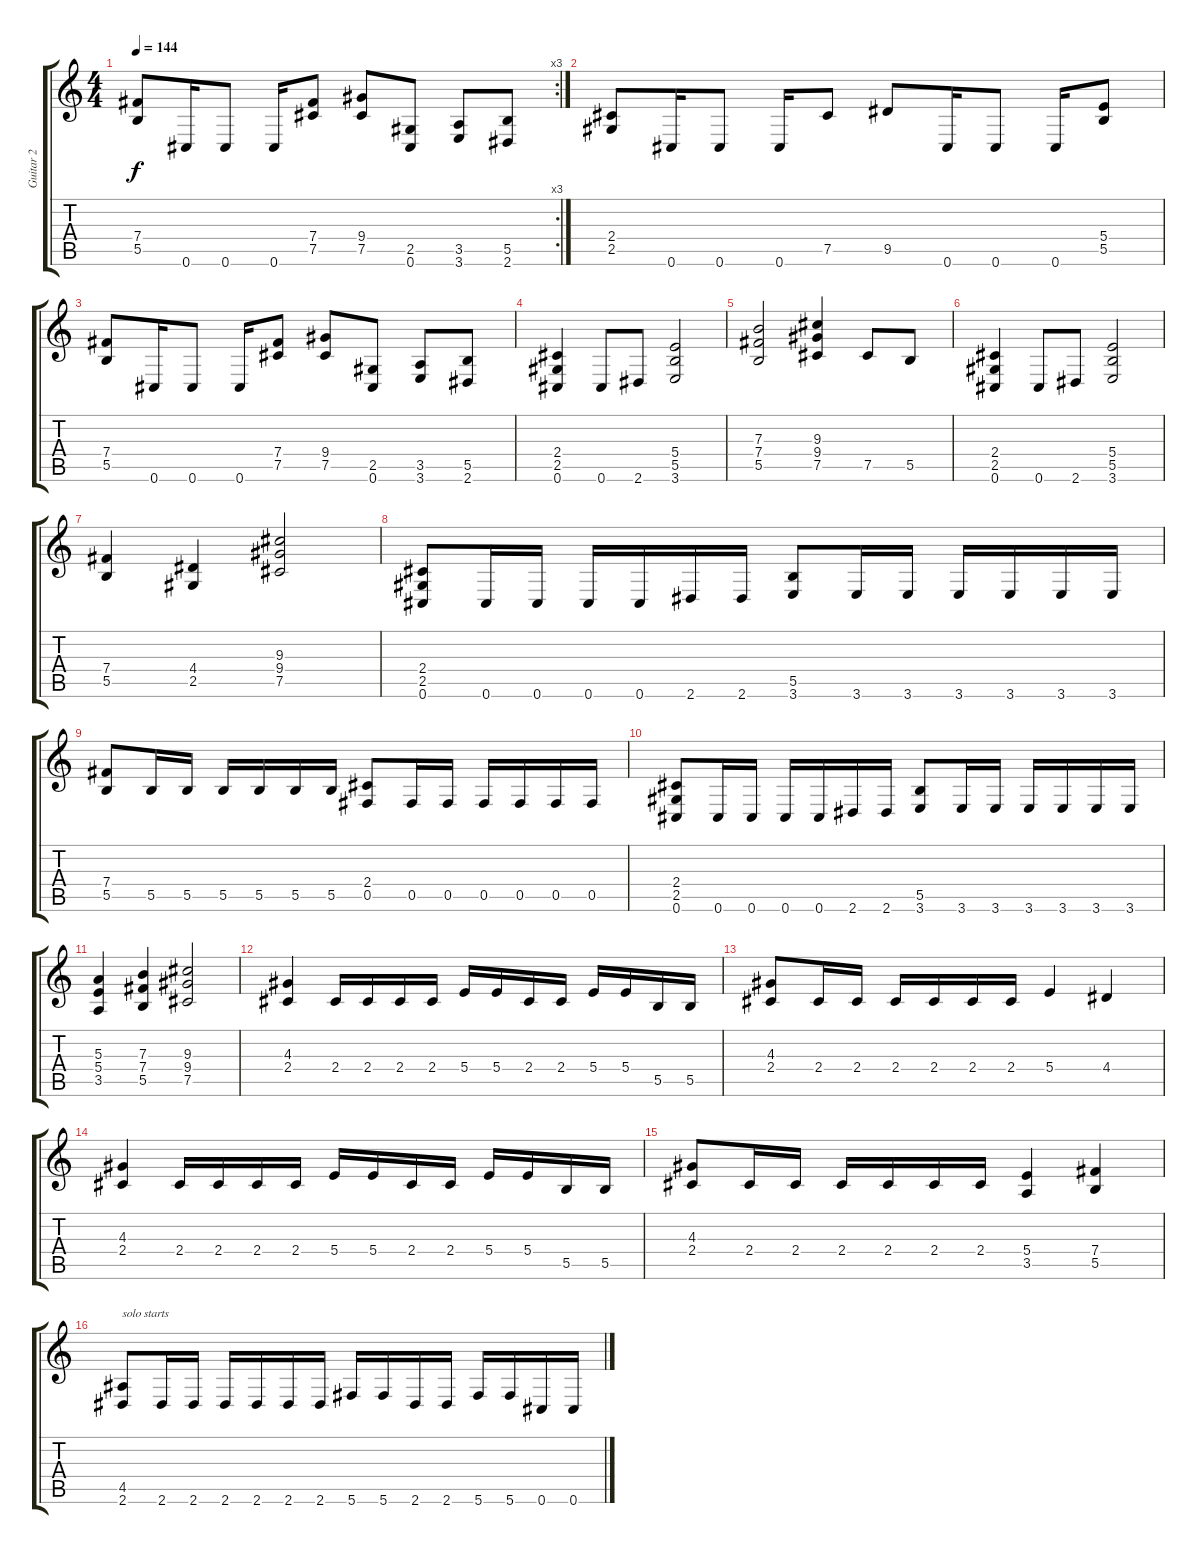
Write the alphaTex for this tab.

\track ("Guitar 2" "Guitar 2") {instrument overdrivenguitar}
\staff {score tabs}
\tuning (Db4 Ab3 E3 B2 Gb2 Db2) {hide}
\rc 3
\ts (4 4)
\tempo 144
\clef g2
\ks c
(7.4 5.5).8{dy f} 0.6.16 0.6.8 0.6.16 (7.4 7.5).8 (9.4 7.5).8 (2.5 0.6).8 (3.5 3.6).8 (5.5 2.6).8 |
(2.4 2.5).8 0.6.16 0.6.8 0.6.16 7.5.8 9.5.8 0.6.16 0.6.8 0.6.16 (5.4 5.5).8 |
(7.4 5.5).8 0.6.16 0.6.8 0.6.16 (7.4 7.5).8 (9.4 7.5).8 (2.5 0.6).8 (3.5 3.6).8 (5.5 2.6).8 |
(2.4 2.5 0.6).4 0.6.8 2.6.8 (5.4 5.5 3.6).2 |
(7.3 7.4 5.5).2 (9.3 9.4 7.5).4 7.5.8 5.5.8 |
(2.4 2.5 0.6).4 0.6.8 2.6.8 (5.4 5.5 3.6).2 |
(7.4 5.5).4 (4.4 2.5).4 (9.3 9.4 7.5).2 |
(2.4 2.5 0.6).8 0.6.16 0.6.16 0.6.16 0.6.16 2.6.16 2.6.16 (5.5 3.6).8 3.6.16 3.6.16 3.6.16 3.6.16 3.6.16 3.6.16 |
(7.4 5.5).8 5.5.16 5.5.16 5.5.16 5.5.16 5.5.16 5.5.16 (2.4 0.5).8 0.5.16 0.5.16 0.5.16 0.5.16 0.5.16 0.5.16 |
(2.4 2.5 0.6).8 0.6.16 0.6.16 0.6.16 0.6.16 2.6.16 2.6.16 (5.5 3.6).8 3.6.16 3.6.16 3.6.16 3.6.16 3.6.16 3.6.16 |
(5.3 5.4 3.5).4 (7.3 7.4 5.5).4 (9.3 9.4 7.5).2 |
(4.3 2.4).4 2.4.16 2.4.16 2.4.16 2.4.16 5.4.16 5.4.16 2.4.16 2.4.16 5.4.16 5.4.16 5.5.16 5.5.16 |
(4.3 2.4).8 2.4.16 2.4.16 2.4.16 2.4.16 2.4.16 2.4.16 5.4.4 4.4.4 |
(4.3 2.4).4 2.4.16 2.4.16 2.4.16 2.4.16 5.4.16 5.4.16 2.4.16 2.4.16 5.4.16 5.4.16 5.5.16 5.5.16 |
(4.3 2.4).8 2.4.16 2.4.16 2.4.16 2.4.16 2.4.16 2.4.16 (5.4 3.5).4 (7.4 5.5).4 |
(4.5 2.6).8{txt "solo starts"} 2.6.16 2.6.16 2.6.16 2.6.16 2.6.16 2.6.16 5.6.16 5.6.16 2.6.16 2.6.16 5.6.16 5.6.16 0.6.16 0.6.16
